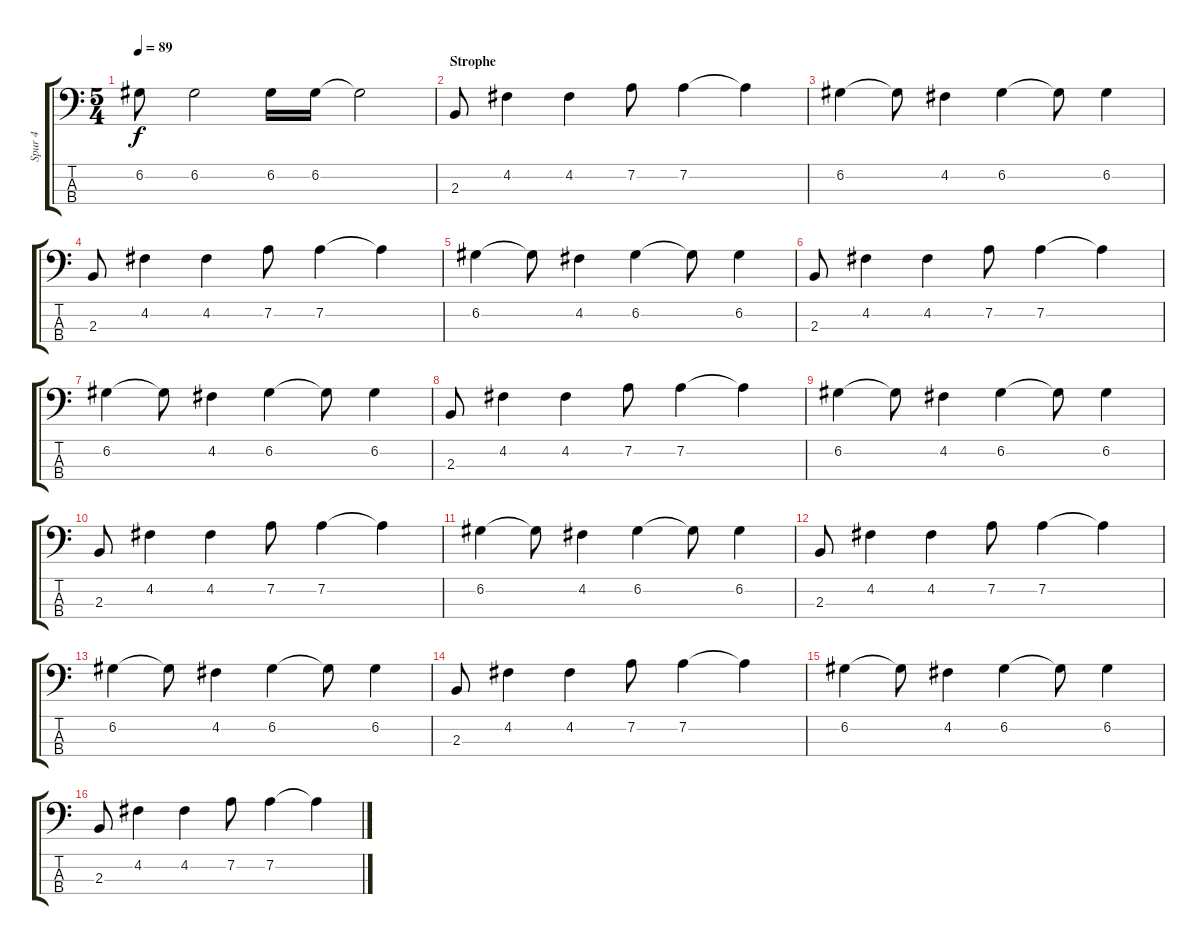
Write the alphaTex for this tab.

\track ("Spur 4" "Spur 4") {instrument electricbassfinger}
\staff {score tabs}
\tuning (G2 D2 A1 E1) {hide}
\ts (5 4)
\tempo 89
\clef f4
\ks c
6.2.8{dy f} 6.2.2 6.2.16 6.2.16 6.2{t}.2 |
\section ("" "Strophe")
2.3.8 4.2.4 4.2.4 7.2.8 7.2.4 7.2{t}.4 |
6.2.4 6.2{t}.8 4.2.4 6.2.4 6.2{t}.8 6.2.4 |
2.3.8 4.2.4 4.2.4 7.2.8 7.2.4 7.2{t}.4 |
6.2.4 6.2{t}.8 4.2.4 6.2.4 6.2{t}.8 6.2.4 |
2.3.8 4.2.4 4.2.4 7.2.8 7.2.4 7.2{t}.4 |
6.2.4 6.2{t}.8 4.2.4 6.2.4 6.2{t}.8 6.2.4 |
2.3.8 4.2.4 4.2.4 7.2.8 7.2.4 7.2{t}.4 |
6.2.4 6.2{t}.8 4.2.4 6.2.4 6.2{t}.8 6.2.4 |
2.3.8 4.2.4 4.2.4 7.2.8 7.2.4 7.2{t}.4 |
6.2.4 6.2{t}.8 4.2.4 6.2.4 6.2{t}.8 6.2.4 |
2.3.8 4.2.4 4.2.4 7.2.8 7.2.4 7.2{t}.4 |
6.2.4 6.2{t}.8 4.2.4 6.2.4 6.2{t}.8 6.2.4 |
2.3.8 4.2.4 4.2.4 7.2.8 7.2.4 7.2{t}.4 |
6.2.4 6.2{t}.8 4.2.4 6.2.4 6.2{t}.8 6.2.4 |
2.3.8 4.2.4 4.2.4 7.2.8 7.2.4 7.2{t}.4
